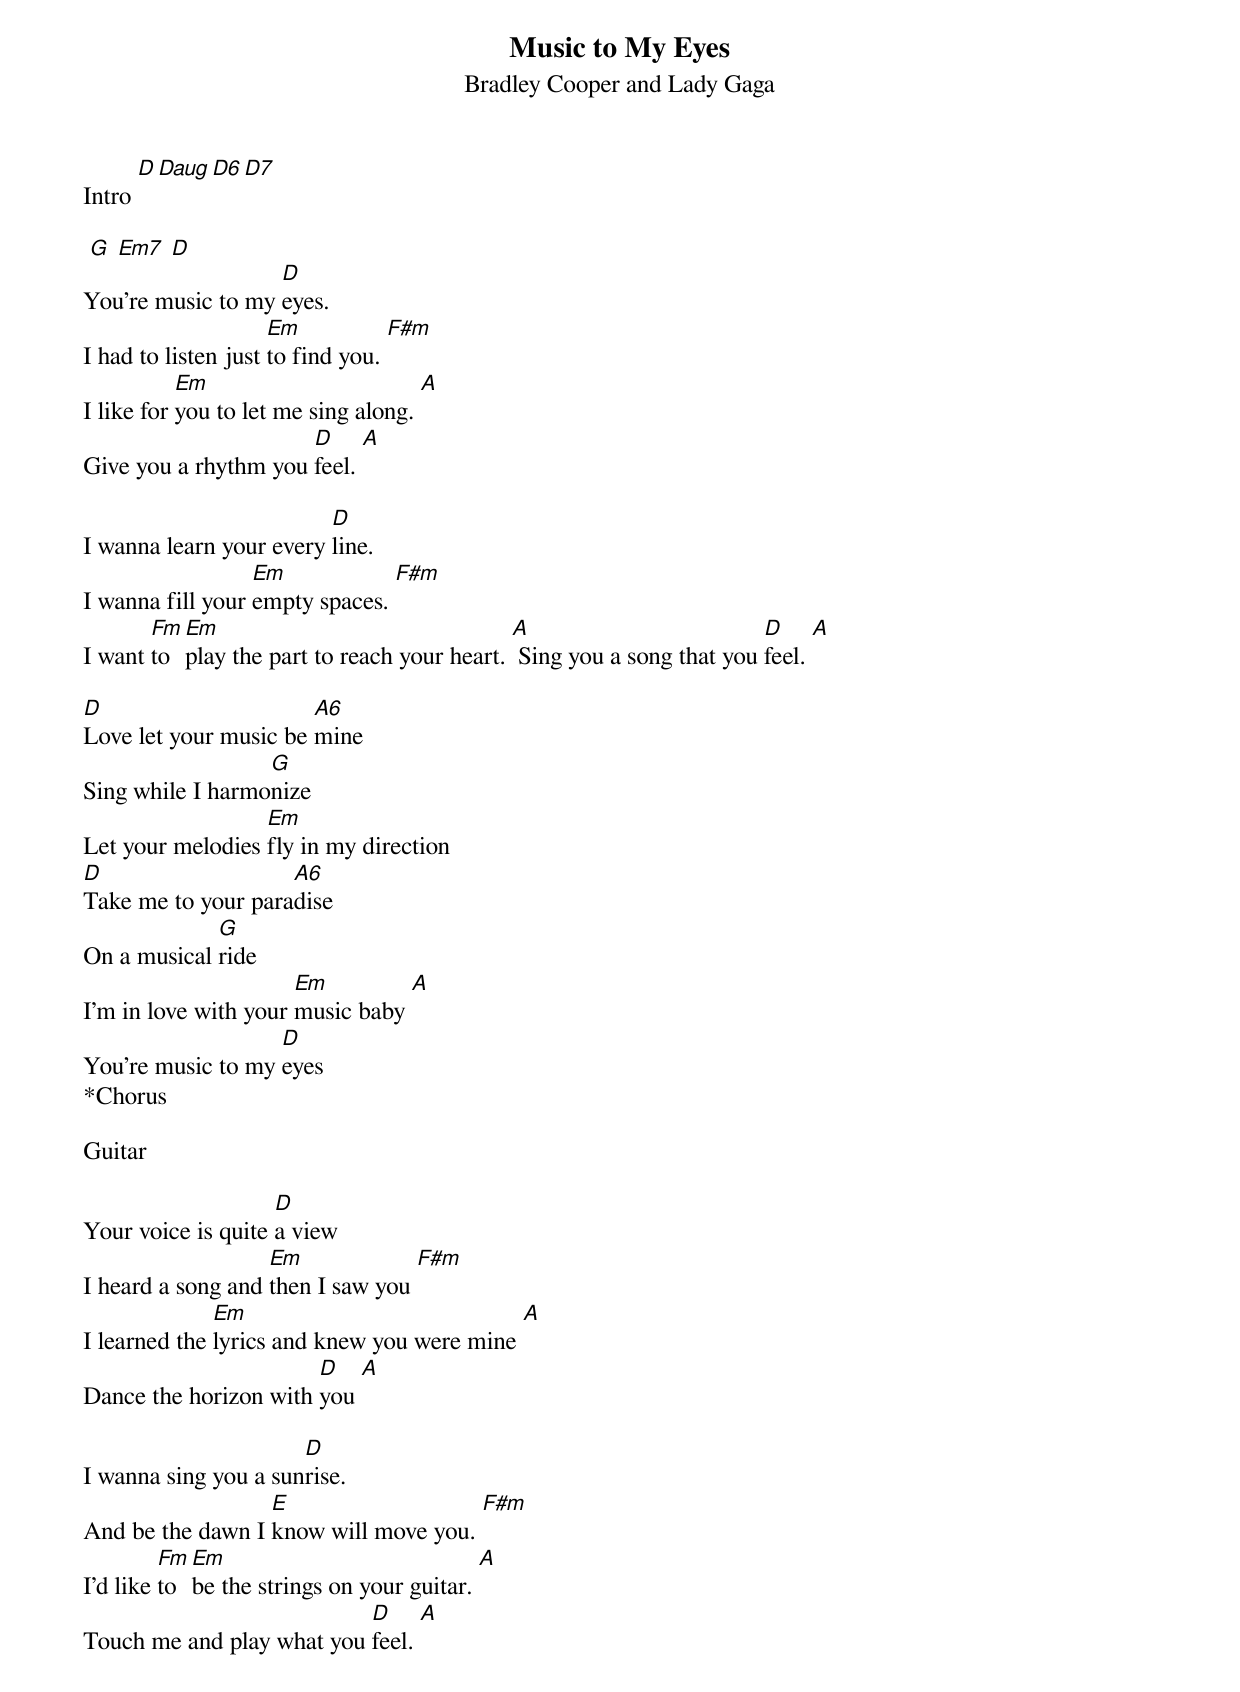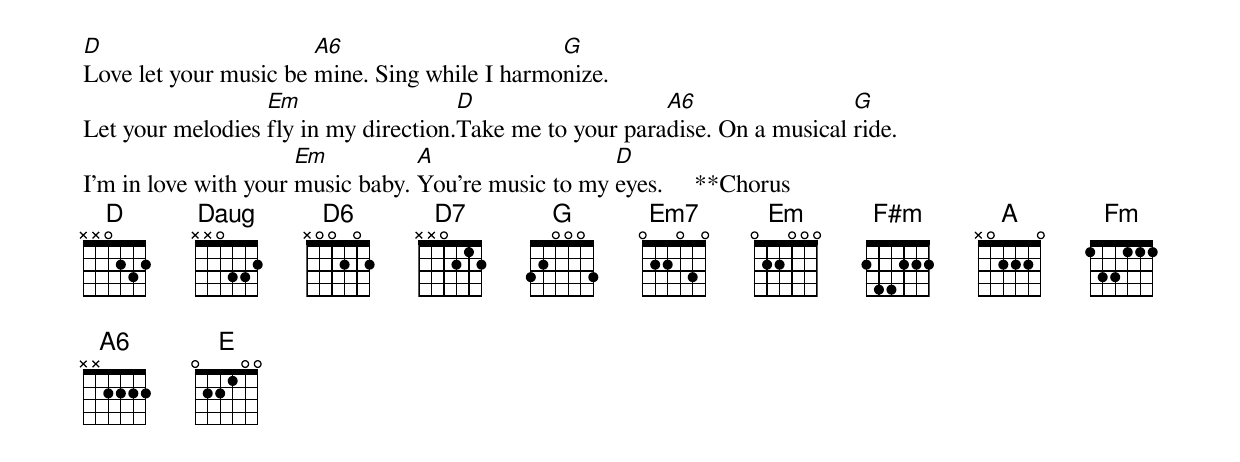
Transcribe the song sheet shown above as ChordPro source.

{title:Music to My Eyes}
{subtitle:Bradley Cooper and Lady Gaga}
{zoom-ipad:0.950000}
Intro [D][Daug][D6][D7]

 [G] [Em7] [D]
You're music to my [D]eyes.
I had to listen just [Em]to find you. [F#m]
I like for [Em]you to let me sing along. [A]
Give you a rhythm you [D]feel. [A]

I wanna learn your every [D]line.
I wanna fill your [Em]empty spaces. [F#m]
I want [Fm]to [Em]play the part to reach your heart. [A] Sing you a song that you [D]feel. [A]

[D]Love let your music be [A6]mine
Sing while I harmo[G]nize
Let your melodies [Em]fly in my direction
[D]Take me to your para[A6]dise
On a musical [G]ride
I'm in love with your [Em]music baby [A]
You're music to my [D]eyes
*Chorus

Guitar

Your voice is quite [D]a view
I heard a song and [Em]then I saw you [F#m]
I learned the [Em]lyrics and knew you were mine [A]
Dance the horizon with [D]you [A]

I wanna sing you a sun[D]rise.
And be the dawn I [E]know will move you. [F#m]
I'd like [Fm]to [Em]be the strings on your guitar. [A]
Touch me and play what you [D]feel. [A]

[D]Love let your music be [A6]mine. Sing while I harmo[G]nize.
Let your melodies [Em]fly in my direction.[D]Take me to your para[A6]dise. On a musical [G]ride.
I'm in love with your [Em]music baby. [A]You're music to my [D]eyes.     **Chorus
